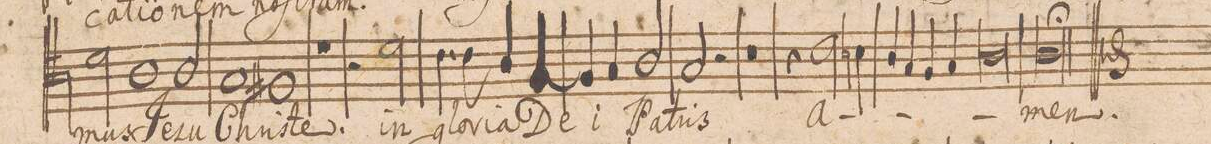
**kern	**text
*I"TENOR.	*
*clefC4	*
*k[]	*
*met(C|)	*
*M2/1	*
2d\	-mus
1A	Je-
2A/	-su
=62-	=62-
1Gny	Chri-
1F#X	-ste.
=63-	=63-
1r	.
2r	.
2d\	in
=64-	=64-
4.cny\	glo-
8c\	-ri-
4A/	-a
[4Fny/	De-
4F/]	.
4G/	-i
2A/	Pa-
=65-	=65-
2G/	-tris
2r	.
1r	.
=66-	=66-
4r	.
2c\	A-
4Bn\	.
4A/	.
4G/	.
4F/	.
4G/	.
=67-	=67-
0A	.
=68-	=68-
0Al;	-men
==	==
*-	*-
